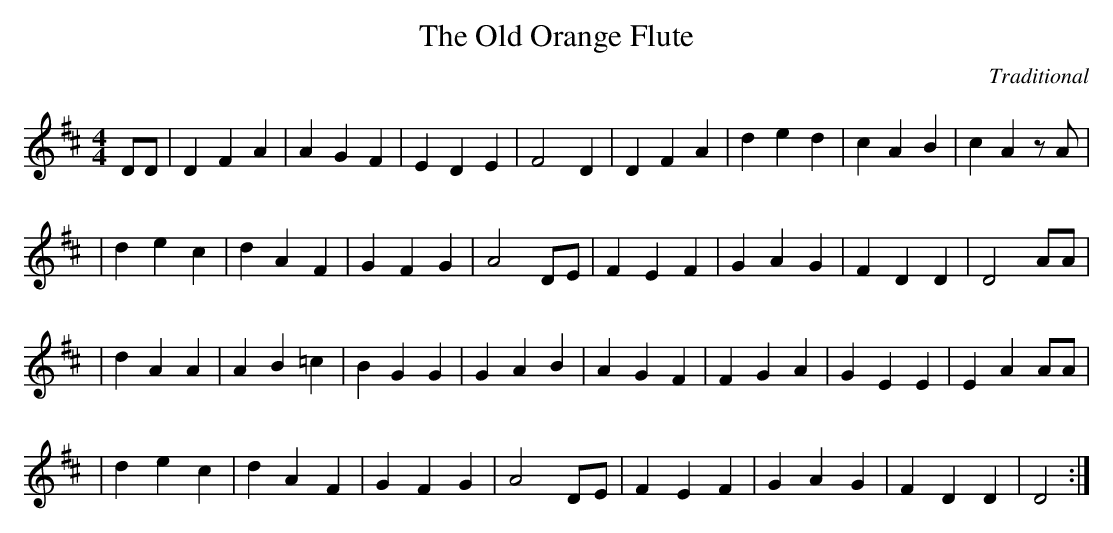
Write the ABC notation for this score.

X:1
T: The Old Orange Flute
M: 4/4
L: 1/8
C: Traditional
K: D
DD \
| D2 F2 A2  | A2 G2  F2 | E2 D2 E2 | F4 D2 \
| D2 F2 A2  | d2 e2  d2 | c2 A2 B2 | c2 A2 zA |
| d2 e2 c2  | d2 A2  F2 | G2 F2 G2 | A4 DE \
| F2 E2 F2  | G2 A2  G2 | F2 D2 D2 | D4 AA |
| d2 A2 A2  | A2 B2 =c2 | B2 G2 G2 | G2 A2 B2  \
| A2 G2 F2  | F2 G2  A2 | G2 E2 E2 | E2 A2 AA |
| d2 e2 c2  | d2 A2  F2 | G2 F2 G2 | A4 DE \
| F2 E2 F2  | G2 A2  G2 | F2 D2 D2 | D4 :|
